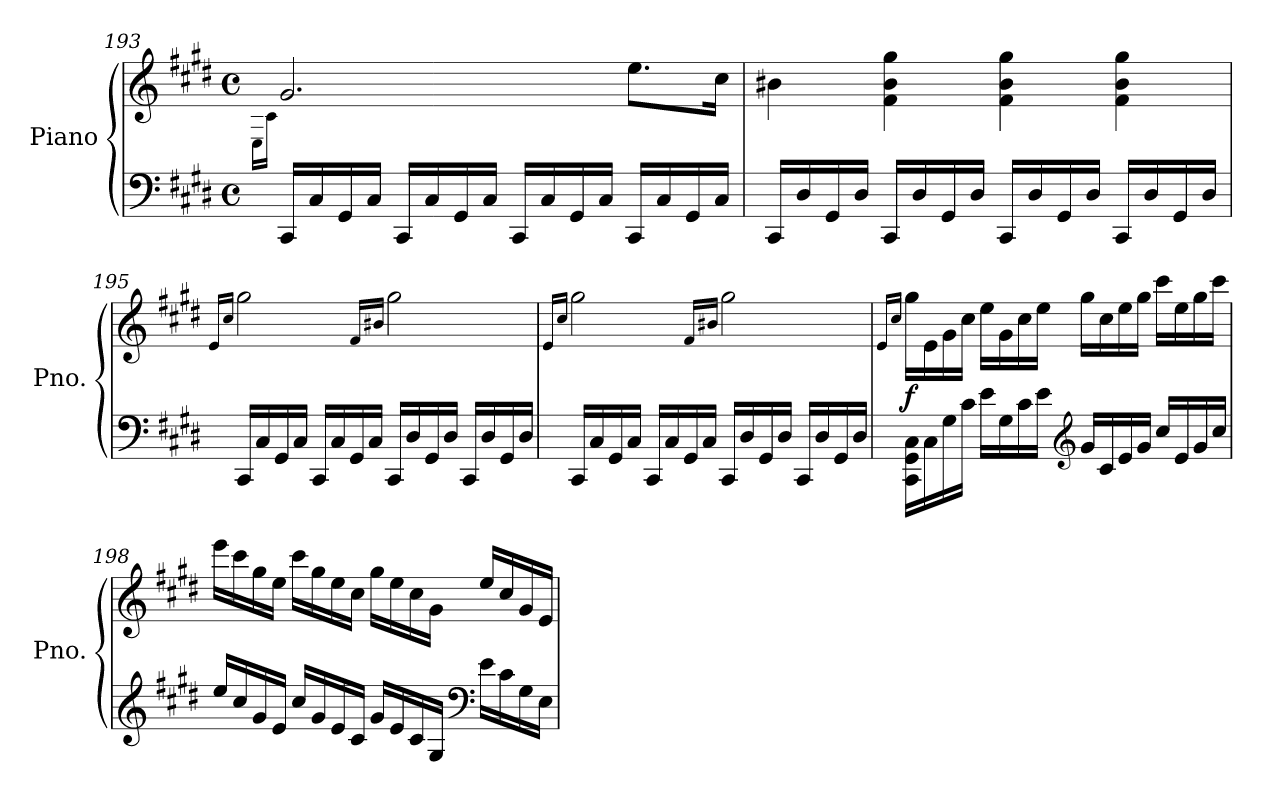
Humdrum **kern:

**kern	**kern	**dynam
*part1	*part1	*part1
*staff2	*staff1	*staff1/2
*I"Piano	*	*
*I'Pno.	*	*
*clefF4	*clefG2	*
*k[f#c#g#d#]	*k[f#c#g#d#]	*
*M4/4	*M4/4	*
*met(c)	*met(c)	*
=193	=193	=193
.	16qE\LL	.
.	16qc#\JJ	.
16CC#/LL	2.g#/	.
16C#/	.	.
16GG#/	.	.
16C#/JJ	.	.
16CC#/LL	.	.
16C#/	.	.
16GG#/	.	.
16C#/JJ	.	.
16CC#/LL	.	.
16C#/	.	.
16GG#/	.	.
16C#/JJ	.	.
16CC#/LL	8.ee\L	.
16C#/	.	.
16GG#/	.	.
16C#/JJ	16cc#\Jk	.
!!LO:LB:g=z
=194	=194	=194
16CC#/LL	4b#X\	.
16D#/	.	.
16GG#/	.	.
16D#/JJ	.	.
16CC#/LL	4f#\ 4b#\ 4gg#\	.
16D#/	.	.
16GG#/	.	.
16D#/JJ	.	.
16CC#/LL	4f#\ 4b#\ 4gg#\	.
16D#/	.	.
16GG#/	.	.
16D#/JJ	.	.
16CC#/LL	4f#\ 4b#\ 4gg#\	.
16D#/	.	.
16GG#/	.	.
16D#/JJ	.	.
=195	=195	=195
.	16qe/LL	.
.	16qcc#/JJ	.
16CC#/LL	2gg#\	.
16C#/	.	.
16GG#/	.	.
16C#/JJ	.	.
16CC#/LL	.	.
16C#/	.	.
16GG#/	.	.
16C#/JJ	.	.
.	16qf#/LL	.
.	16qb#X/JJ	.
16CC#/LL	2gg#\	.
16D#/	.	.
16GG#/	.	.
16D#/JJ	.	.
16CC#/LL	.	.
16D#/	.	.
16GG#/	.	.
16D#/JJ	.	.
=196	=196	=196
.	16qe/LL	.
.	16qcc#/JJ	.
16CC#/LL	2gg#\	.
16C#/	.	.
16GG#/	.	.
16C#/JJ	.	.
16CC#/LL	.	.
16C#/	.	.
16GG#/	.	.
16C#/JJ	.	.
.	16qf#/LL	.
.	16qb#X/JJ	.
16CC#/LL	2gg#\	.
16D#/	.	.
16GG#/	.	.
16D#/JJ	.	.
16CC#/LL	.	.
16D#/	.	.
16GG#/	.	.
16D#/JJ	.	.
!!LO:LB:g=z
=197	=197	=197
.	16qe/LL	.
.	16qcc#/JJ	.
!	!	!LO:DY:a=2
16CC#\ 16GG#\ 16C#\LL	16gg#\LL	f
16C#\	16e\	.
16G#\	16g#\	.
16c#\JJ	16cc#\JJ	.
16e\LL	16ee\LL	.
16G#\	16g#\	.
16c#\	16cc#\	.
16e\JJ	16ee\JJ	.
*clefG2	*	*
16g#/LL	16gg#\LL	.
16c#/	16cc#\	.
16e/	16ee\	.
16g#/JJ	16gg#\JJ	.
16cc#/LL	16ccc#\LL	.
16e/	16ee\	.
16g#/	16gg#\	.
16cc#/JJ	16ccc#\JJ	.
=198	=198	=198
16ee/LL	16eee\LL	.
16cc#/	16ccc#\	.
16g#/	16gg#\	.
16e/JJ	16ee\JJ	.
16cc#/LL	16ccc#\LL	.
16g#/	16gg#\	.
16e/	16ee\	.
16c#/JJ	16cc#\JJ	.
16g#/LL	16gg#\LL	.
16e/	16ee\	.
16c#/	16cc#\	.
16G#/JJ	16g#\JJ	.
*clefF4	*	*
16e\LL	16ee/LL	.
16c#\	16cc#/	.
16G#\	16g#/	.
16E\JJ	16e/JJ	.
=	=	=
*-	*-	*-
